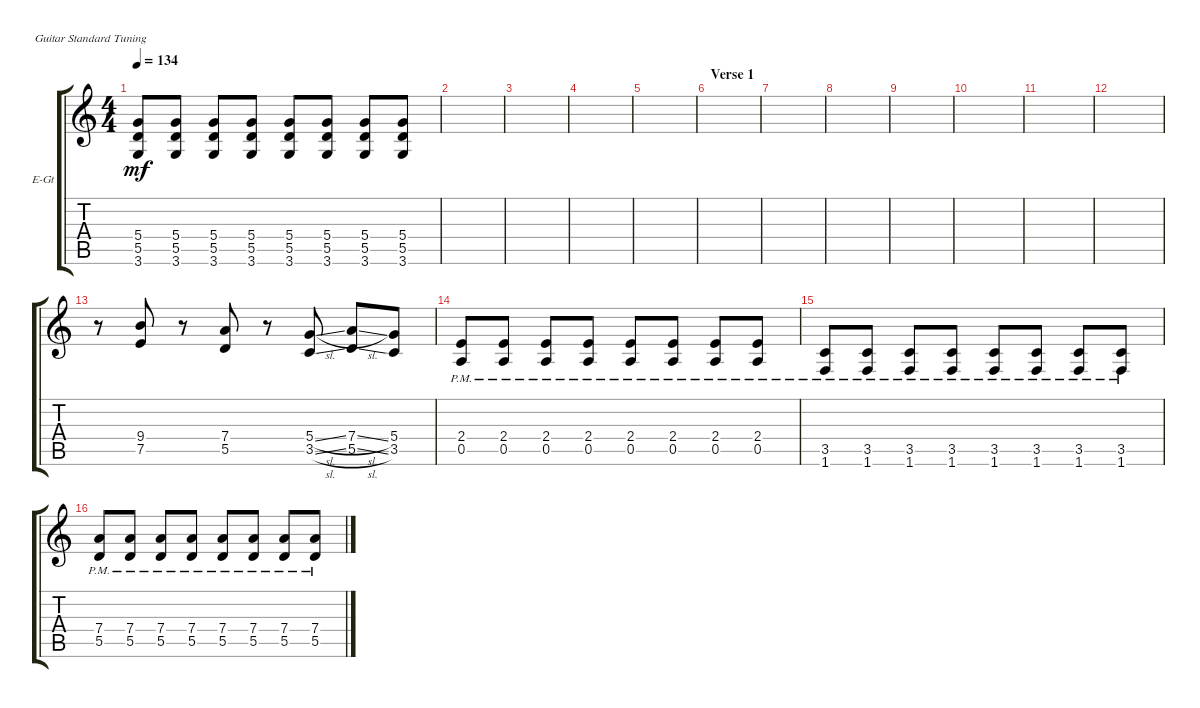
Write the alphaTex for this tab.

\defaultSystemsLayout 4
\bracketExtendMode groupsimilarinstruments
\firstSystemTrackNameOrientation horizontal
\otherSystemsTrackNameOrientation horizontal
\track ("Main guitar" "E-Gt") {instrument distortionguitar}
\staff {score tabs}
\tuning (E4 B3 G3 D3 A2 E2)
\ts (4 4)
\tempo 134
\clef g2
\ks c
(3.6 5.5 5.4).8{dy mf} (3.6 5.5 5.4).8 (3.6 5.5 5.4).8 (3.6 5.5 5.4).8 (3.6 5.5 5.4).8 (3.6 5.5 5.4).8 (3.6 5.5 5.4).8 (3.6 5.5 5.4).8 |
|
|
|
|
\section ("" "Verse 1")
|
|
|
|
|
|
|
r.8 (7.5 9.4).8 r.8 (5.5 7.4).8 r.8 (3.5{sl} 5.4{sl}).8 (5.5{sl} 7.4{sl}).8 (3.5 5.4).8 |
(0.5{pm} 2.4{pm}).8 (0.5{pm} 2.4{pm}).8 (0.5{pm} 2.4{pm}).8 (0.5{pm} 2.4{pm}).8 (0.5{pm} 2.4{pm}).8 (0.5{pm} 2.4{pm}).8 (0.5{pm} 2.4{pm}).8 (0.5{pm} 2.4{pm}).8 |
(1.6{pm} 3.5{pm}).8 (1.6{pm} 3.5{pm}).8 (1.6{pm} 3.5{pm}).8 (1.6{pm} 3.5{pm}).8 (1.6{pm} 3.5{pm}).8 (1.6{pm} 3.5{pm}).8 (1.6{pm} 3.5{pm}).8 (1.6{pm} 3.5{pm}).8 |
(5.5{pm} 7.4{pm}).8 (5.5{pm} 7.4{pm}).8 (5.5{pm} 7.4{pm}).8 (5.5{pm} 7.4{pm}).8 (5.5{pm} 7.4{pm}).8 (5.5{pm} 7.4{pm}).8 (5.5{pm} 7.4{pm}).8 (5.5{pm} 7.4{pm}).8
